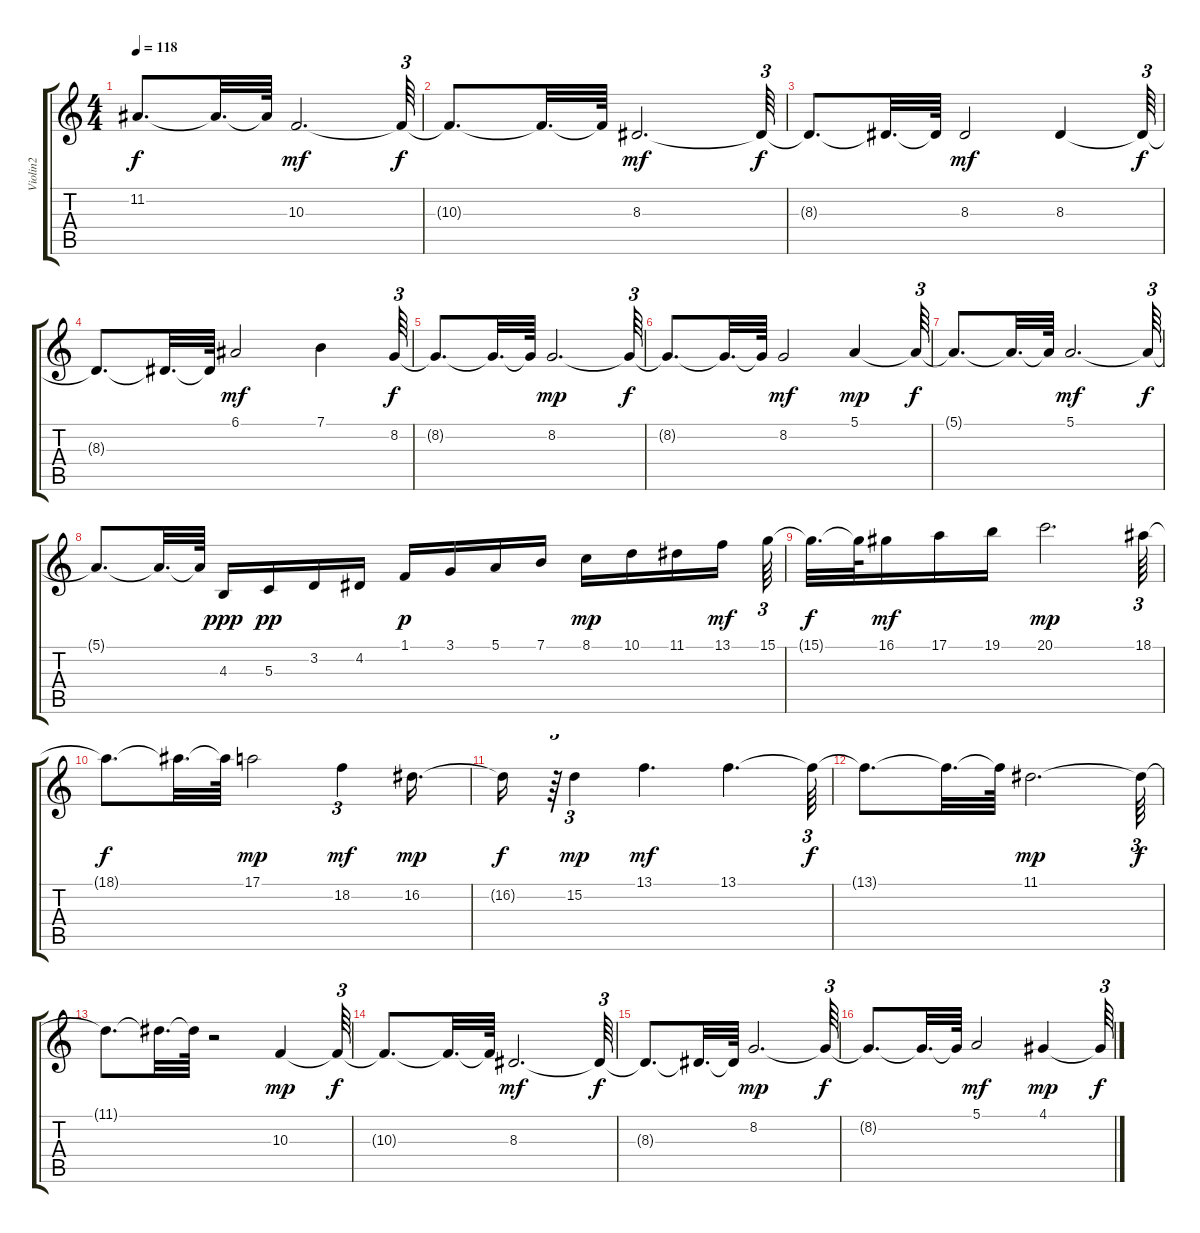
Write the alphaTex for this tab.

\track ("Violin2" "Violin2") {instrument violin}
\staff {score tabs}
\tuning (E4 B3 G3 D3 A2 E2) {hide}
\ts (4 4)
\tempo 118
\clef g2
\ks c
11.2{t}.8{d dy f} 11.2{t}.32{d} 11.2{t}.64 10.3.2{d dy mf} 10.3{t}.64{tu (3 2) dy f} |
10.3{t}.8{d} 10.3{t}.32{d} 10.3{t}.64 8.3.2{d dy mf} 8.3{t}.64{tu (3 2) dy f} |
8.3{t}.8{d} 8.3{t}.32{d} 8.3{t}.64 8.3.2{dy mf} 8.3.4 8.3{t}.64{tu (3 2) dy f} |
8.3{t}.8{d} 8.3{t}.32{d} 8.3{t}.64 6.1.2{dy mf} 7.1.4 8.2.64{tu (3 2) dy f} |
8.2{t}.8{d} 8.2{t}.32{d} 8.2{t}.64 8.2.2{d dy mp} 8.2{t}.64{tu (3 2) dy f} |
8.2{t}.8{d} 8.2{t}.32{d} 8.2{t}.64 8.2.2{dy mf} 5.1.4{dy mp} 5.1{t}.64{tu (3 2) dy f} |
5.1{t}.8{d} 5.1{t}.32{d} 5.1{t}.64 5.1.2{d dy mf} 5.1{t}.64{tu (3 2) dy f} |
5.1{t}.8{d} 5.1{t}.32{d} 5.1{t}.64 4.3.16{dy ppp} 5.3.16{dy pp} 3.2.16 4.2.16 1.1.16{dy p} 3.1.16 5.1.16 7.1.16 8.1.16{dy mp} 10.1.16 11.1.16 13.1.16{dy mf} 15.1.64{tu (3 2)} |
15.1{t}.32{d dy f} 15.1{t}.64 16.1.16{dy mf} 17.1.16 19.1.16 20.1.2{d dy mp} 18.1.64{tu (3 2)} |
18.1{t}.8{d dy f} 18.1{t}.32{d} 18.1{t}.64 17.1.2{dy mp} 18.2.4{tu (3 2) dy mf} 16.2.16{d dy mp} |
16.2{t}.16{dy f} r.64{tu (3 2)} 15.2.4{tu (3 2) dy mp} 13.1.4{d dy mf} 13.1.4{d} 13.1{t}.64{tu (3 2) dy f} |
13.1{t}.8{d} 13.1{t}.32{d} 13.1{t}.64 11.1.2{d dy mp} 11.1{t}.64{tu (3 2) dy f} |
11.1{t}.8{d} 11.1{t}.32{d} 11.1{t}.64 r.2 10.3.4{dy mp} 10.3{t}.64{tu (3 2) dy f} |
10.3{t}.8{d} 10.3{t}.32{d} 10.3{t}.64 8.3.2{d dy mf} 8.3{t}.64{tu (3 2) dy f} |
8.3{t}.8{d} 8.3{t}.32{d} 8.3{t}.64 8.2.2{d dy mp} 8.2{t}.64{tu (3 2) dy f} |
8.2{t}.8{d} 8.2{t}.32{d} 8.2{t}.64 5.1.2{dy mf} 4.1.4{dy mp} 4.1{t}.64{tu (3 2) dy f}
